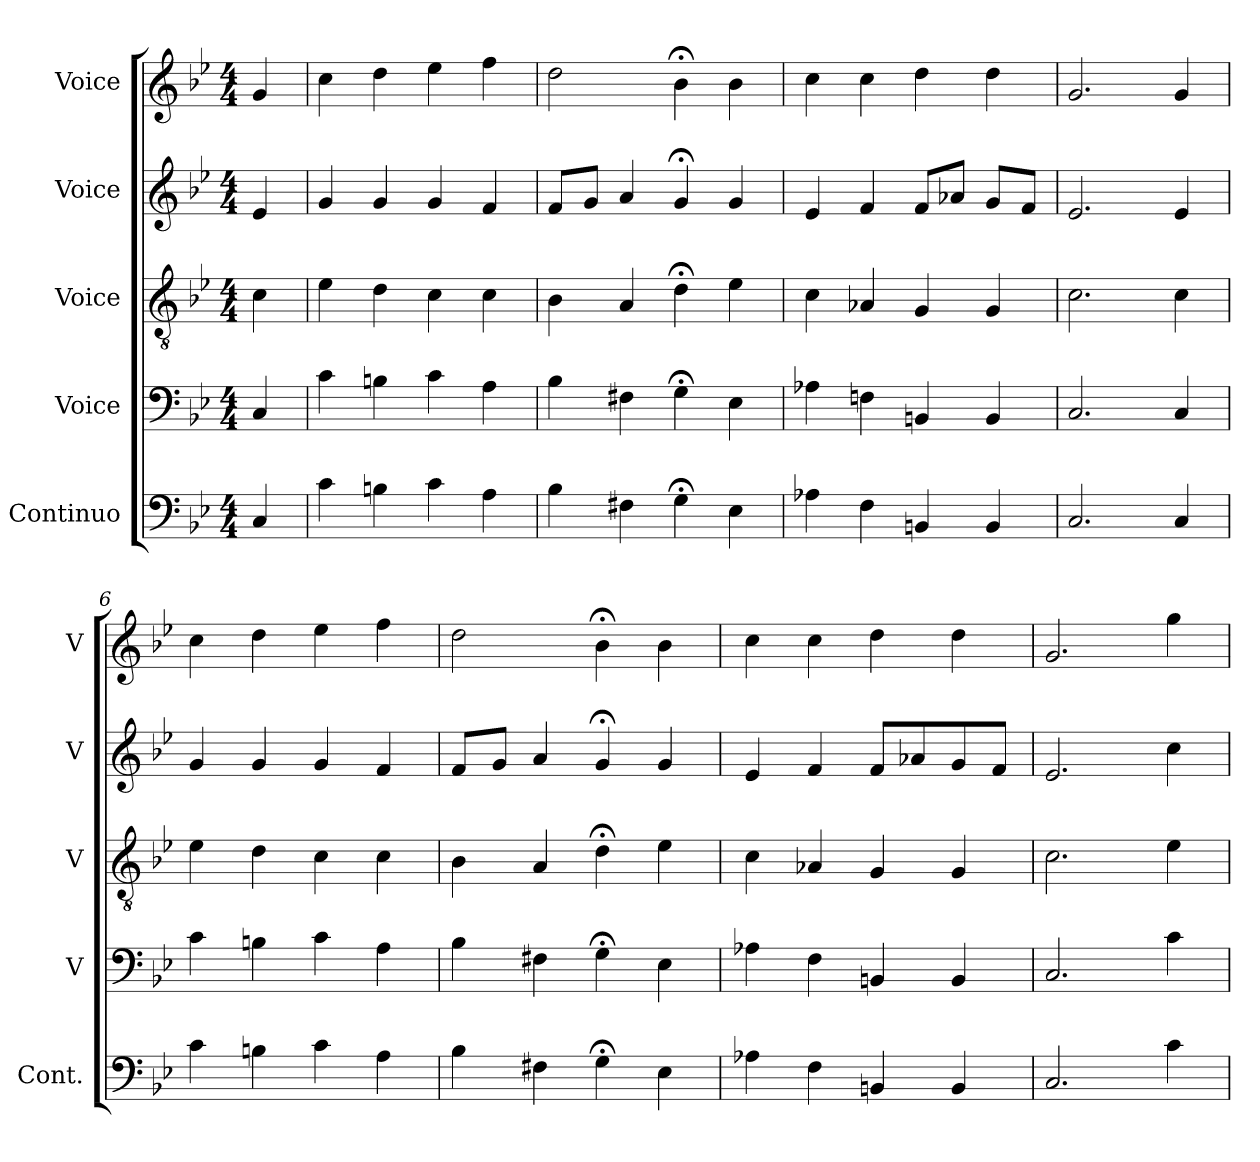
**kern	**kern	**kern	**kern	**kern
*part5	*part4	*part3	*part2	*part1
*staff5	*staff4	*staff3	*staff2	*staff1
*I"Continuo	*I"Voice	*I"Voice	*I"Voice	*I"Voice
*I'Cont.	*I'V	*I'V	*I'V	*I'V
*clefF4	*clefF4	*clefGv2	*clefG2	*clefG2
*k[b-e-]	*k[b-e-]	*k[b-e-]	*k[b-e-]	*k[b-e-]
*M4/4	*M4/4	*M4/4	*M4/4	*M4/4
=	=	=	=	=
4C	4C	4c	4e-	4g
=2	=2	=2	=2	=2
4c	4c	4e-	4g	4cc
4Bn	4Bn	4d	4g	4dd
4c	4c	4c	4g	4ee-
4A	4A	4c	4f	4ff
=3	=3	=3	=3	=3
4B-	4B-	4B-	8fL	2dd
.	.	.	8gJ	.
4F#X	4F#X	4A	4a	.
4G;<	4G;<	4d;<	4g;<	4b-;<
4E-	4E-	4e-	4g	4b-
=4	=4	=4	=4	=4
4A-X	4A-X	4c	4e-	4cc
4F	4Fn	4A-X	4f	4cc
4BBn	4BBn	4G	8fL	4dd
.	.	.	8a-XJ	.
4BB	4BB	4G	8gL	4dd
.	.	.	8fJ	.
=5	=5	=5	=5	=5
2.C	2.C	2.c	2.e-	2.g
4C	4C	4c	4e-	4g
=6	=6	=6	=6	=6
4c	4c	4e-	4g	4cc
4Bn	4Bn	4d	4g	4dd
4c	4c	4c	4g	4ee-
4A	4A	4c	4f	4ff
=7	=7	=7	=7	=7
4B-	4B-	4B-	8fL	2dd
.	.	.	8gJ	.
4F#X	4F#X	4A	4a	.
4G;<	4G;<	4d;<	4g;<	4b-;<
4E-	4E-	4e-	4g	4b-
=8	=8	=8	=8	=8
4A-X	4A-X	4c	4e-	4cc
4F	4F	4A-X	4f	4cc
4BBn	4BBn	4G	8fL	4dd
.	.	.	8a-X	.
4BB	4BB	4G	8g	4dd
.	.	.	8fJ	.
=9	=9	=9	=9	=9
2.C	2.C	2.c	2.e-	2.g
4c	4c	4e-	4cc	4gg
=	=	=	=	=
*-	*-	*-	*-	*-
